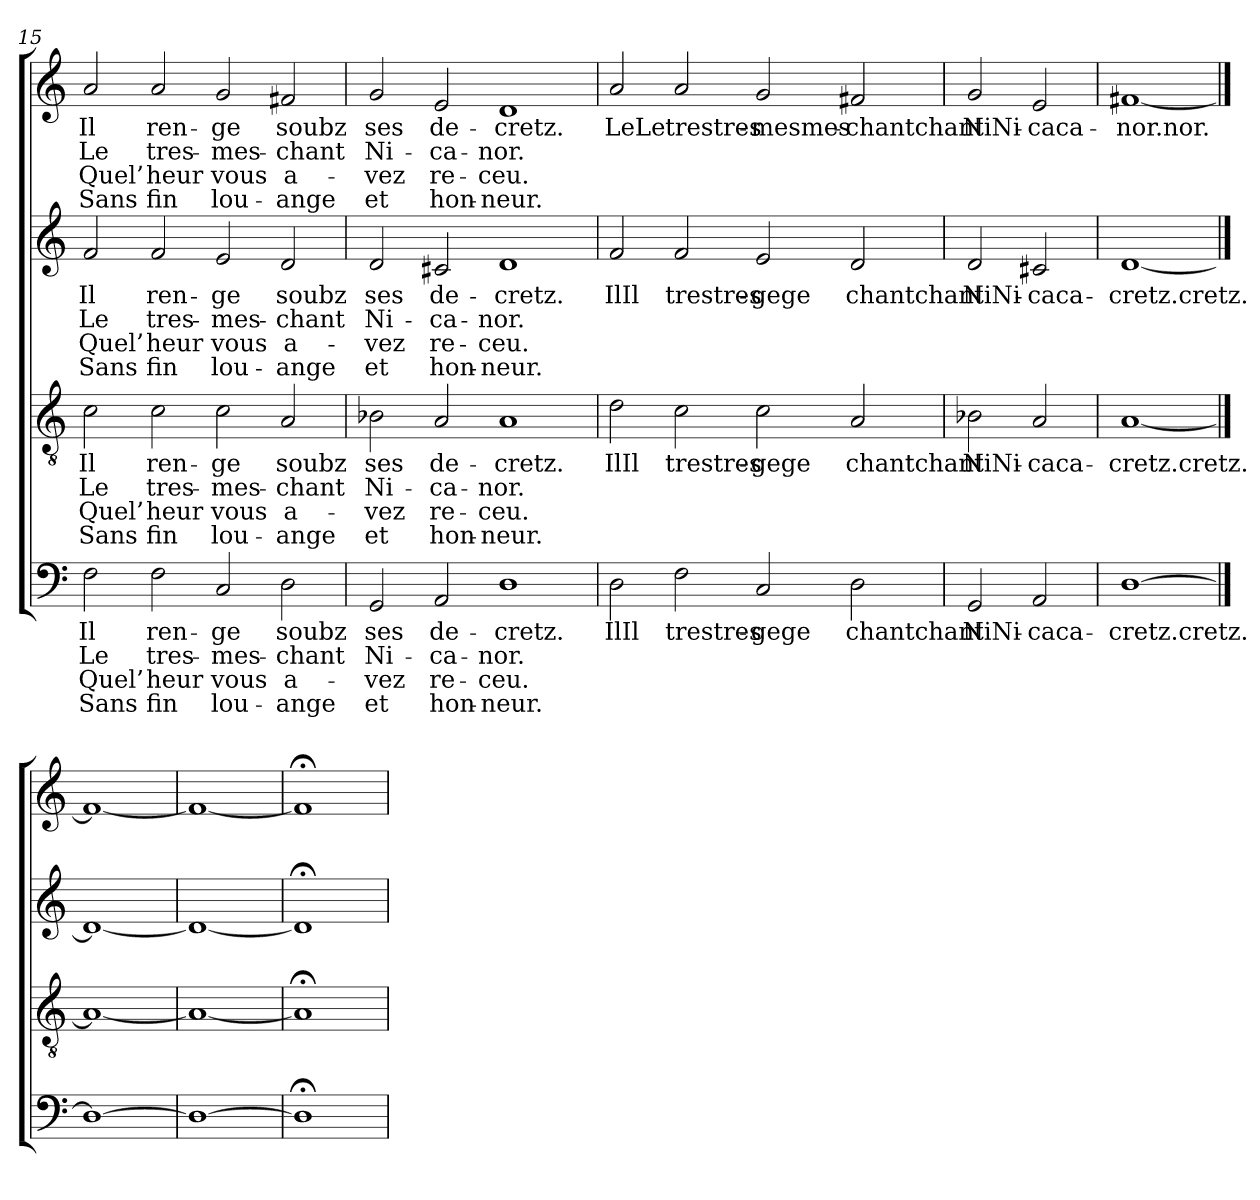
**kern	**text	**text	**text	**text	**kern	**text	**text	**text	**text	**kern	**text	**text	**text	**text	**kern	**text	**text	**text	**text
*part4	*part4	*part4	*part4	*part4	*part3	*part3	*part3	*part3	*part3	*part2	*part2	*part2	*part2	*part2	*part1	*part1	*part1	*part1	*part1
*staff4	*staff4	*staff4	*staff4	*staff4	*staff3	*staff3	*staff3	*staff3	*staff3	*staff2	*staff2	*staff2	*staff2	*staff2	*staff1	*staff1	*staff1	*staff1	*staff1
*clefF4	*	*	*	*	*clefGv2	*	*	*	*	*clefG2	*	*	*	*	*clefG2	*	*	*	*
*k[]	*	*	*	*	*k[]	*	*	*	*	*k[]	*	*	*	*	*k[]	*	*	*	*
=15	=15	=15	=15	=15	=15	=15	=15	=15	=15	=15	=15	=15	=15	=15	=15	=15	=15	=15	=15
2F	Il	Le	Quel’	Sans	2c	Il	Le	Quel’	Sans	2f	Il	Le	Quel’	Sans	2a	Il	Le	Quel’	Sans
2F	ren-	tres-	heur	fin	2c	ren-	tres-	heur	fin	2f	ren-	tres-	heur	fin	2a	ren-	tres-	heur	fin
2C	-ge	-mes-	vous	lou-	2c	-ge	-mes-	vous	lou-	2e	-ge	-mes-	vous	lou-	2g	-ge	-mes-	vous	lou-
2D	soubz	-chant	a-	-ange	2A	soubz	-chant	a-	-ange	2d	soubz	-chant	a-	-ange	2f#X	soubz	-chant	a-	-ange
=16	=16	=16	=16	=16	=16	=16	=16	=16	=16	=16	=16	=16	=16	=16	=16	=16	=16	=16	=16
2GG	ses	Ni-	-vez	et	2B-X	ses	Ni-	-vez	et	2d	ses	Ni-	-vez	et	2g	ses	Ni-	-vez	et
2AA	de-	-ca-	re-	hon-	2A	de-	-ca-	re-	hon-	2c#X	de-	-ca-	re-	hon-	2e	de-	-ca-	re-	hon-
1D	-cretz.	-nor.	-ceu.	-neur.	1A	-cretz.	-nor.	-ceu.	-neur.	1d	-cretz.	-nor.	-ceu.	-neur.	1d	-cretz.	-nor.	-ceu.	-neur.
=17	=17	=17	=17	=17	=17	=17	=17	=17	=17	=17	=17	=17	=17	=17	=17	=17	=17	=17	=17
2D	IlIl	.	.	.	2d	IlIl	.	.	.	2f	IlIl	.	.	.	2a	LeLe	.	.	.
2F	-trestres-	.	.	.	2c	-trestres-	.	.	.	2f	-trestres-	.	.	.	2a	-trestres-	.	.	.
2C	-gege	.	.	.	2c	-gege	.	.	.	2e	-gege	.	.	.	2g	mesmes-	.	.	.
2D	chantchant	.	.	.	2A	chantchant	.	.	.	2d	chantchant	.	.	.	2f#X	chantchant	.	.	.
=18	=18	=18	=18	=18	=18	=18	=18	=18	=18	=18	=18	=18	=18	=18	=18	=18	=18	=18	=18
2GG	NiNi-	.	.	.	2B-X	NiNi-	.	.	.	2d	NiNi-	.	.	.	2g	NiNi-	.	.	.
2AA	-caca-	.	.	.	2A	-caca-	.	.	.	2c#X	-caca-	.	.	.	2e	-caca-	.	.	.
=19	=19	=19	=19	=19	=19	=19	=19	=19	=19	=19	=19	=19	=19	=19	=19	=19	=19	=19	=19
[1D	cretz.cretz.	.	.	.	[1A	cretz.cretz.	.	.	.	[1d	cretz.cretz.	.	.	.	[1f#X	nor.nor.	.	.	.
==20	==20	==20	==20	==20	==20	==20	==20	==20	==20	==20	==20	==20	==20	==20	==20	==20	==20	==20	==20
1D_	.	.	.	.	1A_	.	.	.	.	1d_	.	.	.	.	1f#_	.	.	.	.
=21	=21	=21	=21	=21	=21	=21	=21	=21	=21	=21	=21	=21	=21	=21	=21	=21	=21	=21	=21
1D_	.	.	.	.	1A_	.	.	.	.	1d_	.	.	.	.	1f#_	.	.	.	.
=22	=22	=22	=22	=22	=22	=22	=22	=22	=22	=22	=22	=22	=22	=22	=22	=22	=22	=22	=22
1D;<]	.	.	.	.	1A;<]	.	.	.	.	1d;<]	.	.	.	.	1f#;<]	.	.	.	.
=	=	=	=	=	=	=	=	=	=	=	=	=	=	=	=	=	=	=	=
*-	*-	*-	*-	*-	*-	*-	*-	*-	*-	*-	*-	*-	*-	*-	*-	*-	*-	*-	*-
